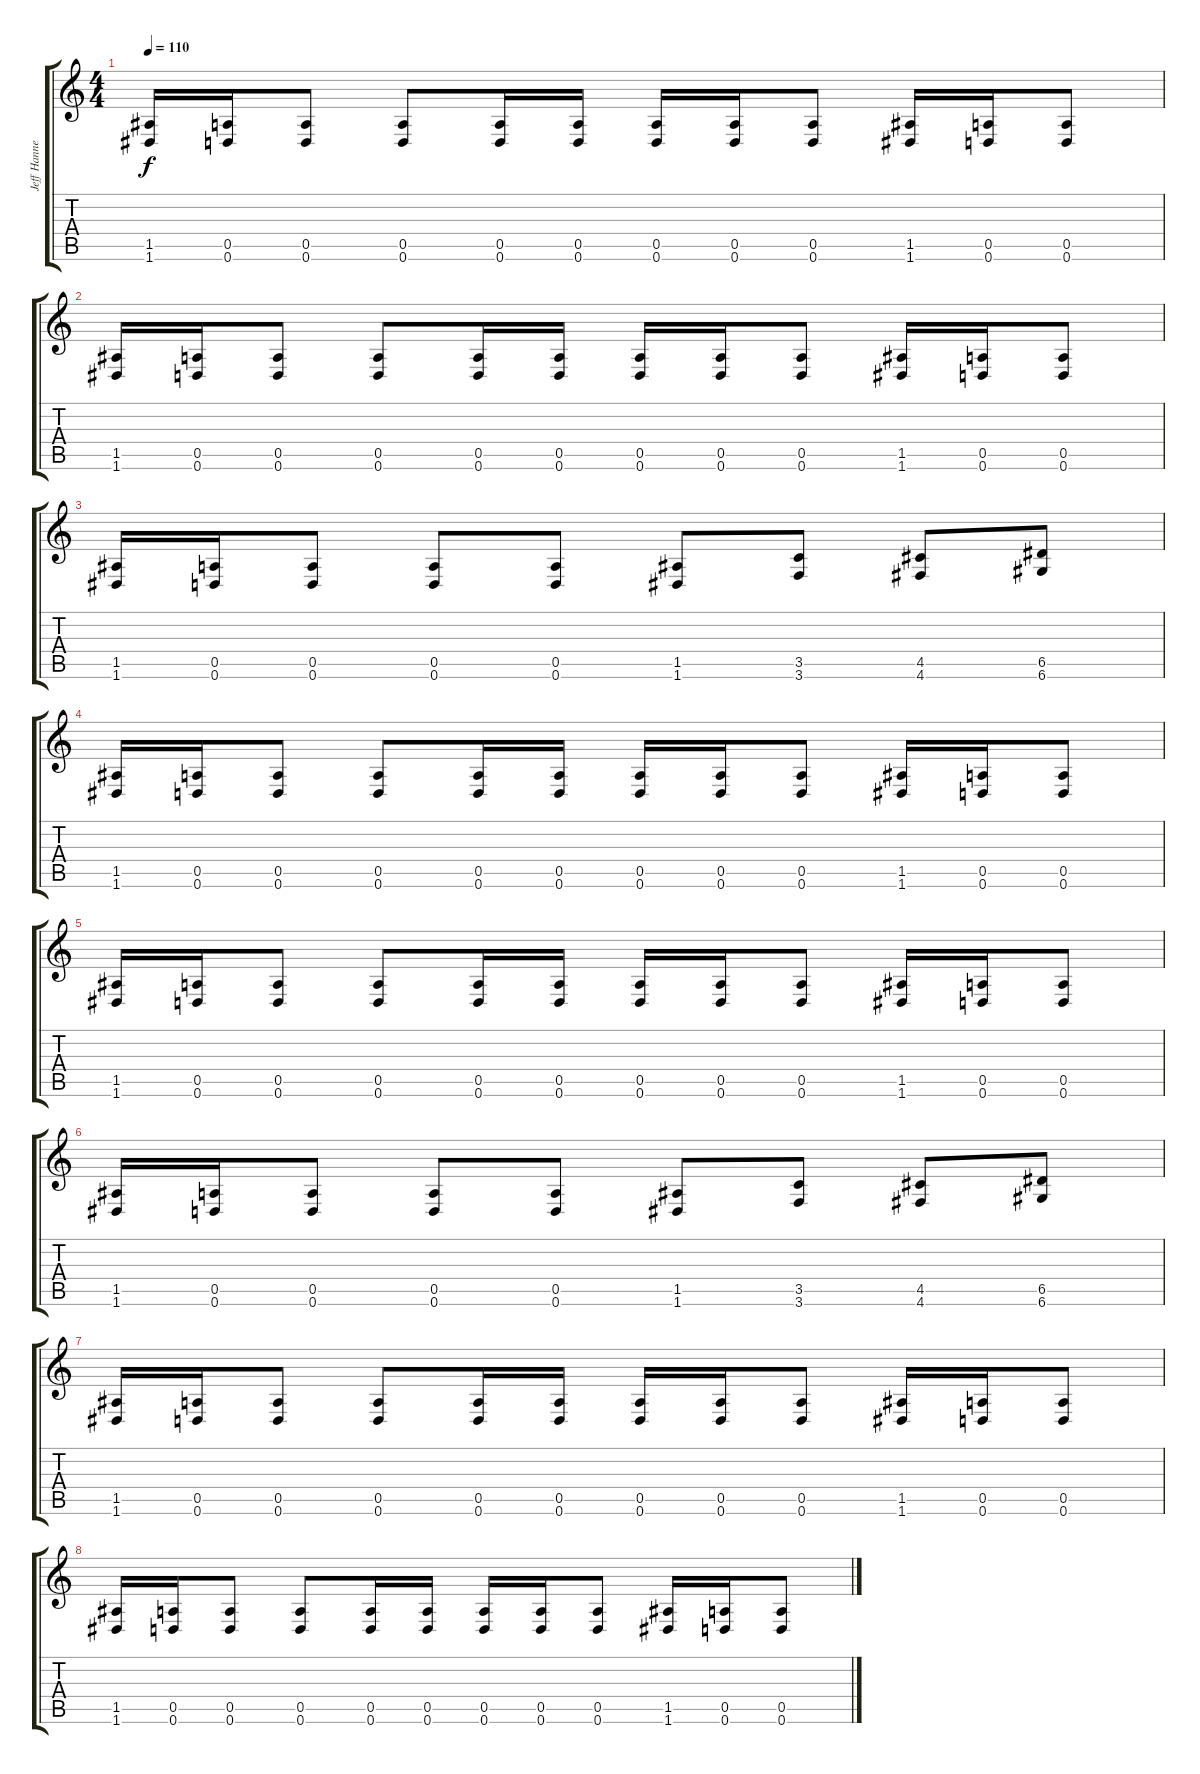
\track ("Jeff Hanneman" "Jeff Hanne") {instrument distortionguitar}
\staff {score tabs}
\tuning (E4 B3 G3 D3 A2 D2) {hide}
\ts (4 4)
\tempo 110
\clef g2
\ks c
(1.5 1.6).16{dy f} (0.5 0.6).16 (0.5 0.6).8 (0.5 0.6).8 (0.5 0.6).16 (0.5 0.6).16 (0.5 0.6).16 (0.5 0.6).16 (0.5 0.6).8 (1.5 1.6).16 (0.5 0.6).16 (0.5 0.6).8 |
(1.5 1.6).16 (0.5 0.6).16 (0.5 0.6).8 (0.5 0.6).8 (0.5 0.6).16 (0.5 0.6).16 (0.5 0.6).16 (0.5 0.6).16 (0.5 0.6).8 (1.5 1.6).16 (0.5 0.6).16 (0.5 0.6).8 |
(1.5 1.6).16 (0.5 0.6).16 (0.5 0.6).8 (0.5 0.6).8 (0.5 0.6).8 (1.5 1.6).8 (3.5 3.6).8 (4.5 4.6).8 (6.5 6.6).8 |
(1.5 1.6).16 (0.5 0.6).16 (0.5 0.6).8 (0.5 0.6).8 (0.5 0.6).16 (0.5 0.6).16 (0.5 0.6).16 (0.5 0.6).16 (0.5 0.6).8 (1.5 1.6).16 (0.5 0.6).16 (0.5 0.6).8 |
(1.5 1.6).16 (0.5 0.6).16 (0.5 0.6).8 (0.5 0.6).8 (0.5 0.6).16 (0.5 0.6).16 (0.5 0.6).16 (0.5 0.6).16 (0.5 0.6).8 (1.5 1.6).16 (0.5 0.6).16 (0.5 0.6).8 |
(1.5 1.6).16 (0.5 0.6).16 (0.5 0.6).8 (0.5 0.6).8 (0.5 0.6).8 (1.5 1.6).8 (3.5 3.6).8 (4.5 4.6).8 (6.5 6.6).8 |
(1.5 1.6).16 (0.5 0.6).16 (0.5 0.6).8 (0.5 0.6).8 (0.5 0.6).16 (0.5 0.6).16 (0.5 0.6).16 (0.5 0.6).16 (0.5 0.6).8 (1.5 1.6).16 (0.5 0.6).16 (0.5 0.6).8 |
(1.5 1.6).16 (0.5 0.6).16 (0.5 0.6).8 (0.5 0.6).8 (0.5 0.6).16 (0.5 0.6).16 (0.5 0.6).16 (0.5 0.6).16 (0.5 0.6).8 (1.5 1.6).16 (0.5 0.6).16 (0.5 0.6).8
